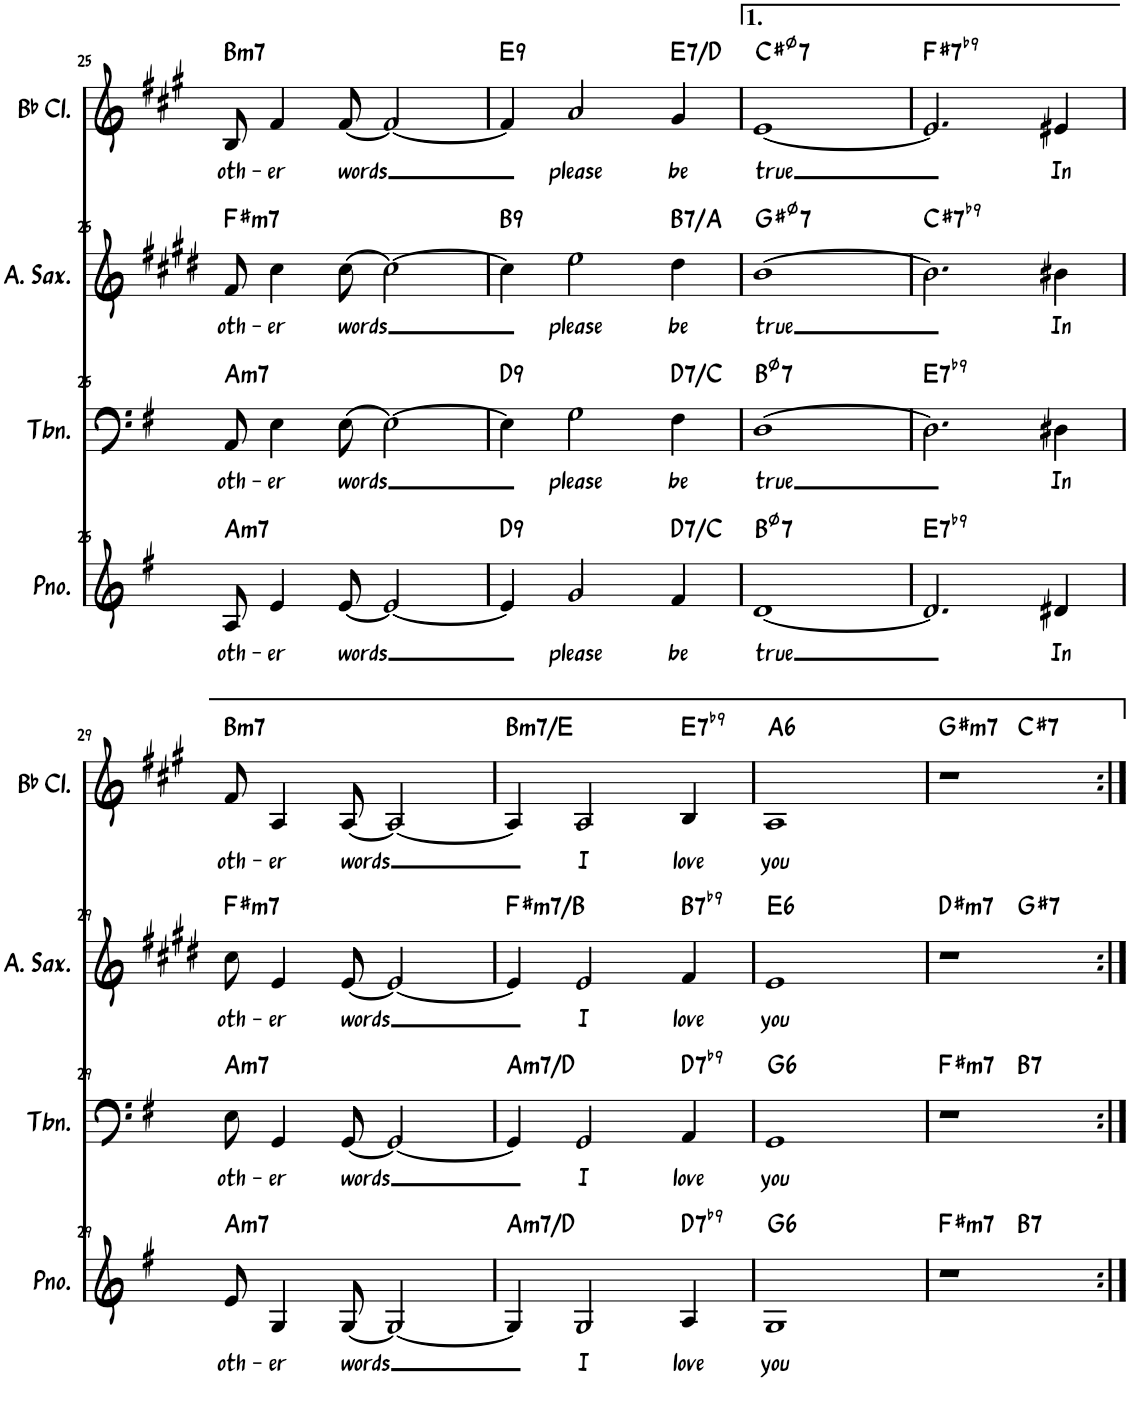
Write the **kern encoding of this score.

**kern	**text	**harte	**kern	**text	**harte	**kern	**text	**harte	**kern	**text	**harte
*part4	*part4	*part4	*part3	*part3	*part3	*part2	*part2	*part2	*part1	*part1	*part1
*staff4	*staff4	*	*staff3	*staff3	*	*staff2	*staff2	*	*staff1	*staff1	*
*I"钢琴	*	*	*I"长号	*	*	*I"中音萨克斯	*	*	*I"降B调单簧管	*	*
!!LO:PB:g=z
*clefG2	*	*	*clefF4	*	*	*clefG2	*	*	*clefG2	*	*
*	*	*	*	*	*	*Trd5c9	*	*	*Trd1c2	*	*
*k[f#]	*	*	*k[f#]	*	*	*k[f#c#g#d#]	*	*	*k[f#c#g#]	*	*
*M4/4	*	*	*M4/4	*	*	*M4/4	*	*	*M4/4	*	*
=25	=25	=25	=25	=25	=25	=25	=25	=25	=25	=25	=25
!	!LO:LY:b	!LO:H:kt=m7	!	!LO:LY:b	!LO:H:kt=m7	!	!LO:LY:b	!LO:H:kt=m7	!	!LO:LY:b	!LO:H:kt=m7
8A/	oth-	A:min7	8AA/	oth-	A:min7	8f#/	oth-	F#:min7	8B/	oth-	B:min7
!	!LO:LY:b	!	!	!LO:LY:b	!	!	!LO:LY:b	!	!	!LO:LY:b	!
4e/	-er	.	4E\	-er	.	4cc#\	-er	.	4f#/	-er	.
!	!LO:LY:b	!	!	!LO:LY:b	!	!	!LO:LY:b	!	!	!LO:LY:b	!
[8e/	words	.	[8E\	words	.	[8cc#\	words	.	[8f#/	words	.
2e/_	.	.	2E\_	.	.	2cc#\_	.	.	2f#/_	.	.
=26	=26	=26	=26	=26	=26	=26	=26	=26	=26	=26	=26
!	!	!LO:H:kt=9	!	!	!LO:H:kt=9	!	!	!LO:H:kt=9	!	!	!LO:H:kt=9
4e/]	.	D:9	4E\]	.	D:9	4cc#\]	.	B:9	4f#/]	.	E:9
!	!LO:LY:b	!	!	!LO:LY:b	!	!	!LO:LY:b	!	!	!LO:LY:b	!
2g/	please	.	2G\	please	.	2ee\	please	.	2a/	please	.
!	!LO:LY:b	!LO:H:kt=7	!	!LO:LY:b	!LO:H:kt=7	!	!LO:LY:b	!LO:H:kt=7	!	!LO:LY:b	!LO:H:kt=7
4f#/	be	D:7/b7	4F#\	be	D:7/b7	4dd#\	be	B:7/b7	4g#/	be	E:7/b7
=27	=27	=27	=27	=27	=27	=27	=27	=27	=27	=27	=27
!	!LO:LY:b	!LO:H:kt=7	!	!LO:LY:b	!LO:H:kt=7	!	!LO:LY:b	!LO:H:kt=7	!	!LO:LY:b	!LO:H:kt=7
[1d	true	B:hdim7	[1D	true	B:hdim7	[1b	true	G#:hdim7	[1e	true	C#:hdim7
=28	=28	=28	=28	=28	=28	=28	=28	=28	=28	=28	=28
!	!	!LO:H:kt=7	!	!	!LO:H:kt=7	!	!	!LO:H:kt=7	!	!	!LO:H:kt=7
2.d/]	.	E:7(b9)	2.D\]	.	E:7(b9)	2.b\]	.	C#:7(b9)	2.e/]	.	F#:7(b9)
!	!LO:LY:b	!	!	!LO:LY:b	!	!	!LO:LY:b	!	!	!LO:LY:b	!
4d#X/	In	.	4D#X\	In	.	4b#X\	In	.	4e#X/	In	.
!!LO:LB:g=z
=29	=29	=29	=29	=29	=29	=29	=29	=29	=29	=29	=29
!	!LO:LY:b	!LO:H:kt=m7	!	!LO:LY:b	!LO:H:kt=m7	!	!LO:LY:b	!LO:H:kt=m7	!	!LO:LY:b	!LO:H:kt=m7
8e/	oth-	A:min7	8E\	oth-	A:min7	8cc#\	oth-	F#:min7	8f#/	oth-	B:min7
!	!LO:LY:b	!	!	!LO:LY:b	!	!	!LO:LY:b	!	!	!LO:LY:b	!
4G/	-er	.	4GG/	-er	.	4e/	-er	.	4A/	-er	.
!	!LO:LY:b	!	!	!LO:LY:b	!	!	!LO:LY:b	!	!	!LO:LY:b	!
[8G/	words	.	[8GG/	words	.	[8e/	words	.	[8A/	words	.
2G/_	.	.	2GG/_	.	.	2e/_	.	.	2A/_	.	.
=30	=30	=30	=30	=30	=30	=30	=30	=30	=30	=30	=30
!	!	!LO:H:kt=m7	!	!	!LO:H:kt=m7	!	!	!LO:H:kt=m7	!	!	!LO:H:kt=m7
4G/]	.	A:min7/4	4GG/]	.	A:min7/4	4e/]	.	F#:min7/4	4A/]	.	B:min7/4
!	!LO:LY:b	!	!	!LO:LY:b	!	!	!LO:LY:b	!	!	!LO:LY:b	!
2G/	I	.	2GG/	I	.	2e/	I	.	2A/	I	.
!	!LO:LY:b	!LO:H:kt=7	!	!LO:LY:b	!LO:H:kt=7	!	!LO:LY:b	!LO:H:kt=7	!	!LO:LY:b	!LO:H:kt=7
4A/	love	D:7(b9)	4AA/	love	D:7(b9)	4f#/	love	B:7(b9)	4B/	love	E:7(b9)
=31	=31	=31	=31	=31	=31	=31	=31	=31	=31	=31	=31
!	!LO:LY:b	!LO:H:kt=6	!	!LO:LY:b	!LO:H:kt=6	!	!LO:LY:b	!LO:H:kt=6	!	!LO:LY:b	!LO:H:kt=6
1G	you	G:maj6	1GG	you	G:maj6	1e	you	E:maj6	1A	you	A:maj6
=32	=32	=32	=32	=32	=32	=32	=32	=32	=32	=32	=32
!	!	!LO:H:kt=m7	!	!	!LO:H:kt=m7	!	!	!LO:H:kt=m7	!	!	!LO:H:kt=m7
*^	*	*	*^	*	*	*^	*	*	*^	*	*
1r	2ryy	.	F#:min7	1r	2ryy	.	F#:min7	1r	2ryy	.	D#:min7	1r	2ryy	.	G#:min7
!	!	!	!LO:H:kt=7	!	!	!	!LO:H:kt=7	!	!	!	!LO:H:kt=7	!	!	!	!LO:H:kt=7
.	2ryy	.	B:7	.	2ryy	.	B:7	.	2ryy	.	G#:7	.	2ryy	.	C#:7
*v	*v	*	*	*	*	*	*	*v	*v	*	*	*v	*v	*	*
*	*	*	*v	*v	*	*	*	*	*	*	*	*
=:|!	=:|!	=:|!	=:|!	=:|!	=:|!	=:|!	=:|!	=:|!	=:|!	=:|!	=:|!
*-	*-	*-	*-	*-	*-	*-	*-	*-	*-	*-	*-
